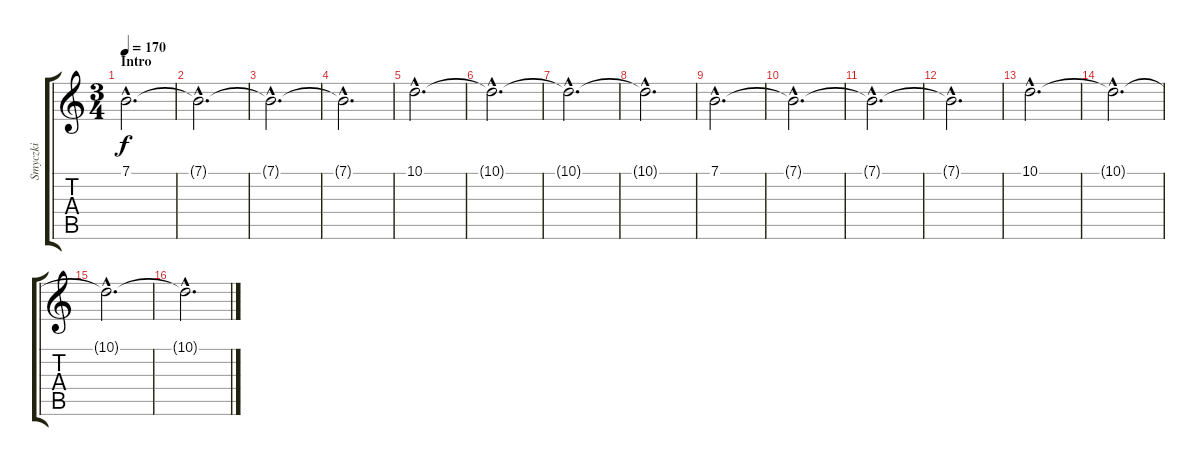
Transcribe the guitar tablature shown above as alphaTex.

\track ("Smyczki" "Smyczki") {instrument stringensemble2}
\staff {score tabs}
\tuning (E4 B3 G3 D3 A2 E2) {hide}
\ts (3 4)
\section ("" "Intro")
\tempo 170
\clef g2
\ks c
7.1{hac}.2{d dy f instrument stringensemble2} |
7.1{hac t}.2{d} |
7.1{hac t}.2{d} |
7.1{hac t}.2{d} |
10.1{hac}.2{d} |
10.1{hac t}.2{d} |
10.1{hac t}.2{d} |
10.1{hac t}.2{d} |
7.1{hac}.2{d} |
7.1{hac t}.2{d} |
7.1{hac t}.2{d} |
7.1{hac t}.2{d} |
10.1{hac}.2{d} |
10.1{hac t}.2{d} |
10.1{hac t}.2{d} |
10.1{hac t}.2{d volume 0}
